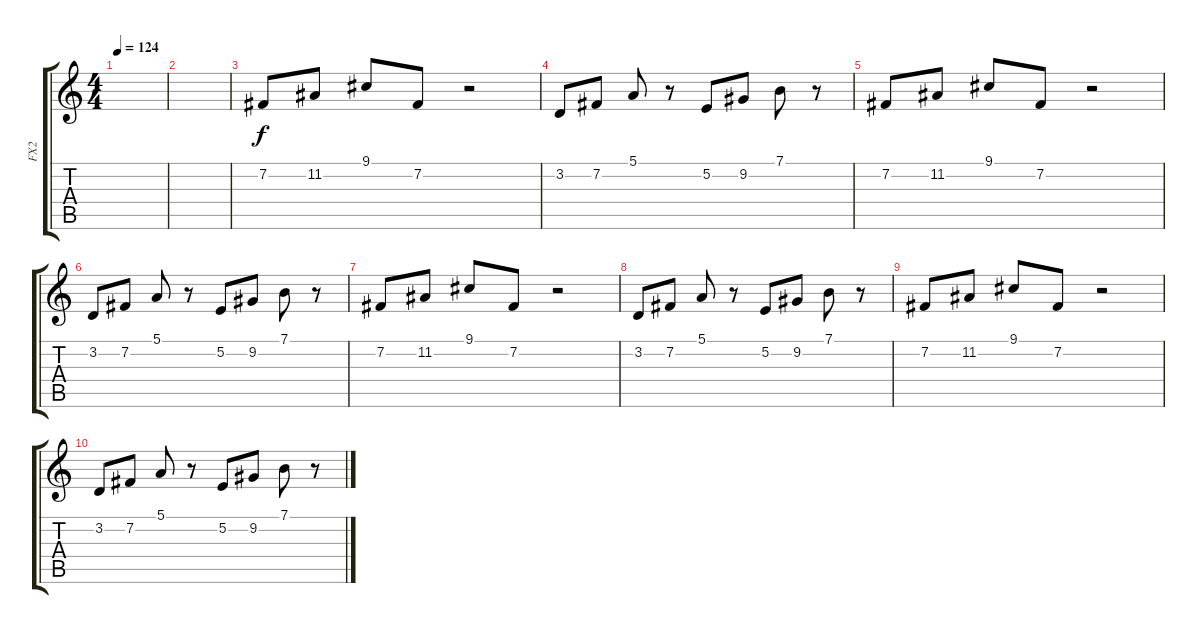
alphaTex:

\track ("FX2" "FX2") {instrument electricgrandpiano}
\staff {score tabs}
\tuning (E4 B3 G3 D3 A2 E2) {hide}
\ts (4 4)
\tempo 124
\clef g2
\ks c
|
|
7.2.8 11.2.8 9.1.8 7.2.8 r.2 |
3.2.8 7.2.8 5.1.8 r.8 5.2.8 9.2.8 7.1.8 r.8 |
7.2.8 11.2.8 9.1.8 7.2.8 r.2 |
3.2.8 7.2.8 5.1.8 r.8 5.2.8 9.2.8 7.1.8 r.8 |
7.2.8 11.2.8 9.1.8 7.2.8 r.2 |
3.2.8 7.2.8 5.1.8 r.8 5.2.8 9.2.8 7.1.8 r.8 |
7.2.8 11.2.8 9.1.8 7.2.8 r.2 |
3.2.8 7.2.8 5.1.8 r.8 5.2.8 9.2.8 7.1.8 r.8
